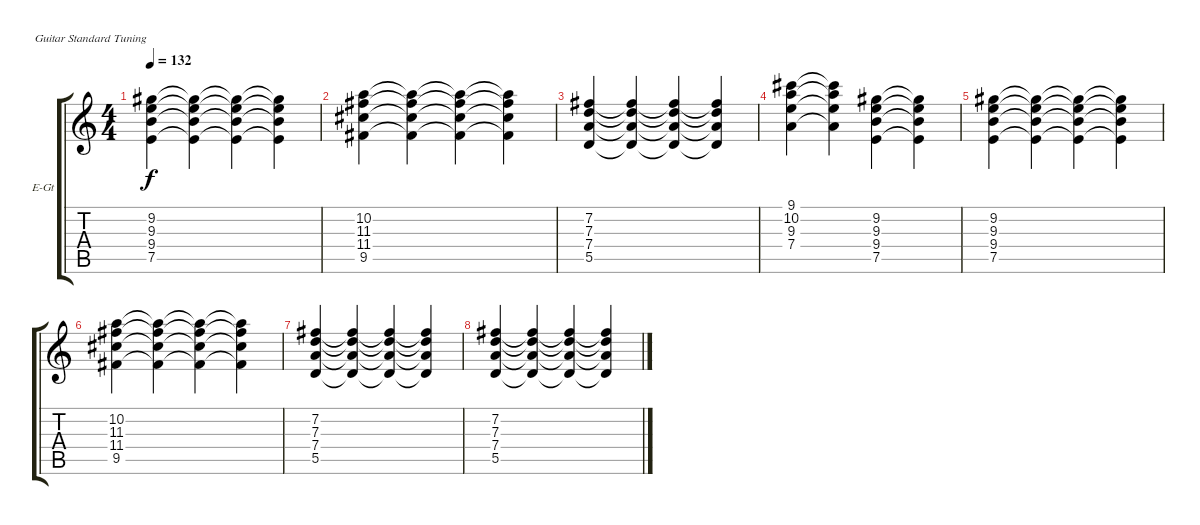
\defaultSystemsLayout 4
\bracketExtendMode groupsimilarinstruments
\firstSystemTrackNameOrientation horizontal
\otherSystemsTrackNameOrientation horizontal
\track ("Albert Clean" "E-Gt") {instrument electricguitarclean}
\staff {score tabs}
\tuning (E4 B3 G3 D3 A2 E2)
\ts (4 4)
\tempo 132
\clef g2
\scale
0.333333
\ks c
(9.2 9.3 9.4 7.5).4{dy f} (9.2{t} 9.3{t} 9.4{t} 7.5{t}).4 (9.2{t} 9.3{t} 9.4{t} 7.5{t}).4 (9.2{t} 9.3{t} 9.4{t} 7.5{t}).4 |
\scale
0.333333 (10.2 11.3 11.4 9.5).4 (10.2{t} 11.3{t} 11.4{t} 9.5{t}).4 (10.2{t} 11.3{t} 11.4{t} 9.5{t}).4 (10.2{t} 11.3{t} 11.4{t} 9.5{t}).4 |
\scale
0.333333 (7.2 7.3 7.4 5.5).4 (7.2{t} 7.3{t} 7.4{t} 5.5{t}).4 (7.2{t} 7.3{t} 7.4{t} 5.5{t}).4 (7.2{t} 7.3{t} 7.4{t} 5.5{t}).4 |
\scale
0.333333 (9.1 10.2 9.3 7.4).4 (9.1{t} 10.2{t} 9.3{t} 7.4{t}).4 (9.2 9.3 9.4 7.5).4 (9.2{t} 9.3{t} 9.4{t} 7.5{t}).4 |
\scale
0.333333 (9.2 9.3 9.4 7.5).4 (9.2{t} 9.3{t} 9.4{t} 7.5{t}).4 (9.2{t} 9.3{t} 9.4{t} 7.5{t}).4 (9.2{t} 9.3{t} 9.4{t} 7.5{t}).4 |
\scale
0.333333 (10.2 11.3 11.4 9.5).4 (10.2{t} 11.3{t} 11.4{t} 9.5{t}).4 (10.2{t} 11.3{t} 11.4{t} 9.5{t}).4 (10.2{t} 11.3{t} 11.4{t} 9.5{t}).4 |
\scale
0.333333 (7.2 7.3 7.4 5.5).4 (7.2{t} 7.3{t} 7.4{t} 5.5{t}).4 (7.2{t} 7.3{t} 7.4{t} 5.5{t}).4 (7.2{t} 7.3{t} 7.4{t} 5.5{t}).4 |
\scale
0.333333 (7.2 7.3 7.4 5.5).4 (7.2{t} 7.3{t} 7.4{t} 5.5{t}).4 (7.2{t} 7.3{t} 7.4{t} 5.5{t}).4 (7.2{t} 7.3{t} 7.4{t} 5.5{t}).4 |
\scale
0.333333 |
\scale
0.333333 |
\scale
0.333333 |
\scale
0.333333 |
\scale
0.333333 |
\scale
0.333333 |
\scale
0.333333 |
\scale
0.333333
